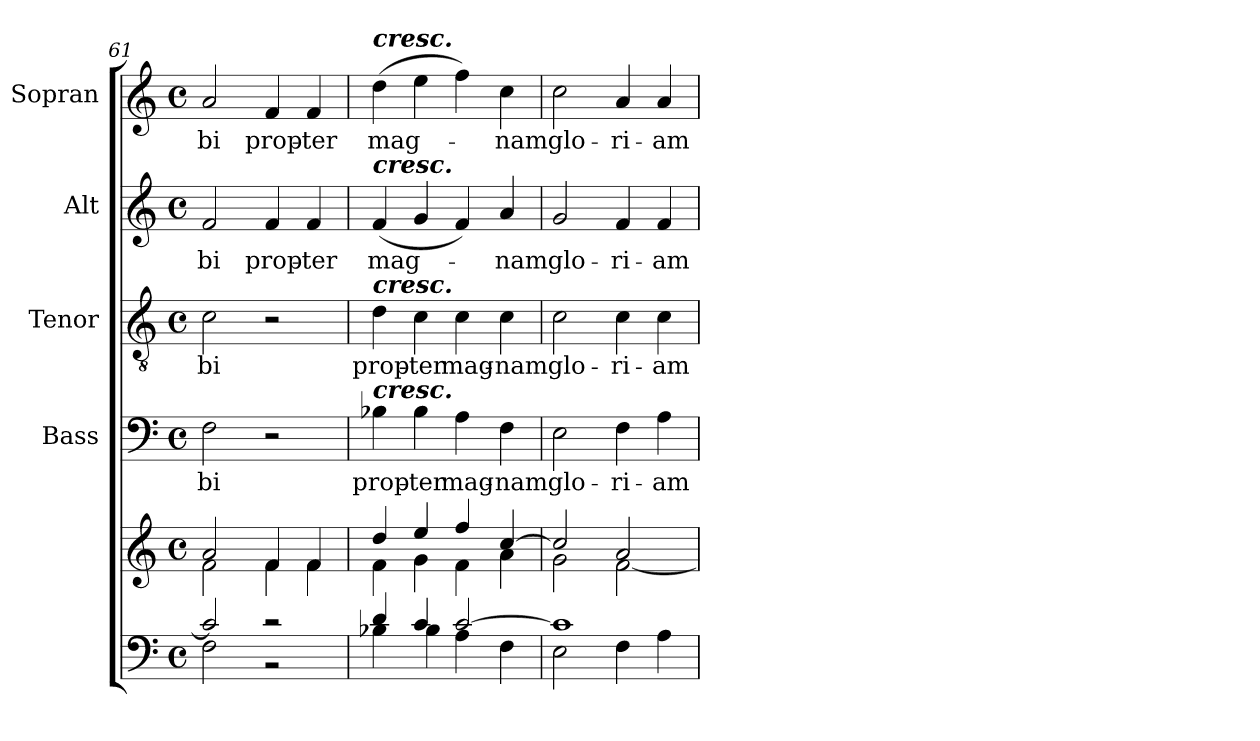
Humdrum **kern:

**kern	**kern	**kern	**text	**kern	**text	**kern	**text	**kern	**text
*part5	*part5	*part4	*part4	*part3	*part3	*part2	*part2	*part1	*part1
*staff6	*staff5	*staff4	*staff4	*staff3	*staff3	*staff2	*staff2	*staff1	*staff1
*	*	*I"Bass	*	*I"Tenor	*	*I"Alt	*	*I"Sopran	*
*	*	*I'B.	*	*I'T.	*	*I'A.	*	*I'S.	*
*clefF4	*clefG2	*clefF4	*	*clefGv2	*	*clefG2	*	*clefG2	*
*k[]	*k[]	*k[]	*	*k[]	*	*k[]	*	*k[]	*
*C:	*C:	*C:	*	*C:	*	*C:	*	*C:	*
*M4/4	*M4/4	*M4/4	*	*M4/4	*	*M4/4	*	*M4/4	*
*met(c)	*met(c)	*met(c)	*	*met(c)	*	*met(c)	*	*met(c)	*
=61	=61	=61	=61	=61	=61	=61	=61	=61	=61
*^	*^	*	*	*	*	*	*	*	*
!	!	!	!	!	!LO:LY:b	!	!LO:LY:b	!	!LO:LY:b	!	!LO:LY:b
2c/]	2F\	2a/	2f\	2F\	-bi	2c\	-bi	2f/	-bi	2a/	-bi
!	!	!	!	!	!	!	!	!	!LO:LY:b	!	!LO:LY:b
2r	2r	4f/	4f\	2r	.	2r	.	4f/	prop-	4f/	prop-
!	!	!	!	!	!	!	!	!	!LO:LY:b	!	!LO:LY:b
.	.	4f/	4f\	.	.	.	.	4f/	-ter	4f/	-ter
=62	=62	=62	=62	=62	=62	=62	=62	=62	=62	=62	=62
!	!	!	!	!	!	!	!	!	!	!LO:TX:a:Bi:t=cresc.	!
!	!	!	!	!	!	!	!	!LO:TX:a:Bi:t=cresc.	!	!	!
!	!	!	!	!	!	!LO:TX:a:Bi:t=cresc.	!	!	!	!	!
!	!	!	!	!LO:TX:a:Bi:t=cresc.	!	!	!	!	!	!	!
!	!	!	!	!	!LO:LY:b	!	!LO:LY:b	!	!LO:LY:b	!	!LO:LY:b
4d/	4B-X\	4dd/	4f\	4B-X\	prop-	4d\	prop-	(<4f/	mag-	(>4dd\	mag-
!	!	!	!	!	!LO:LY:b	!	!LO:LY:b	!	!	!	!
4c/	4B-\	4ee/	4g\	4B-\	-ter	4c\	-ter	4g/	.	4ee\	.
!	!	!	!	!	!LO:LY:b	!	!LO:LY:b	!	!	!	!
[>2c/	4A\	4ff/	4f\	4A\	mag-	4c\	mag-	4f/)	.	4ff\)	.
!	!	!	!	!	!LO:LY:b	!	!LO:LY:b	!	!LO:LY:b	!	!LO:LY:b
.	4F\	[>4cc/	4a\	4F\	-nam	4c\	-nam	4a/	-nam	4cc\	-nam
=63	=63	=63	=63	=63	=63	=63	=63	=63	=63	=63	=63
!	!	!	!	!	!LO:LY:b	!	!LO:LY:b	!	!LO:LY:b	!	!LO:LY:b
1c]	2E\	2cc/]	2g\	2E\	glo-	2c\	glo-	2g/	glo-	2cc\	glo-
!	!	!	!	!	!LO:LY:b	!	!LO:LY:b	!	!LO:LY:b	!	!LO:LY:b
.	4F\	2a/	[<2f\	4F\	-ri-	4c\	-ri-	4f/	-ri-	4a/	-ri-
!	!	!	!	!	!LO:LY:b	!	!LO:LY:b	!	!LO:LY:b	!	!LO:LY:b
.	4A\	.	.	4A\	-am	4c\	-am	4f/	-am	4a/	-am
*v	*v	*	*	*	*	*	*	*	*	*	*
*	*v	*v	*	*	*	*	*	*	*	*
=	=	=	=	=	=	=	=	=	=
*-	*-	*-	*-	*-	*-	*-	*-	*-	*-
